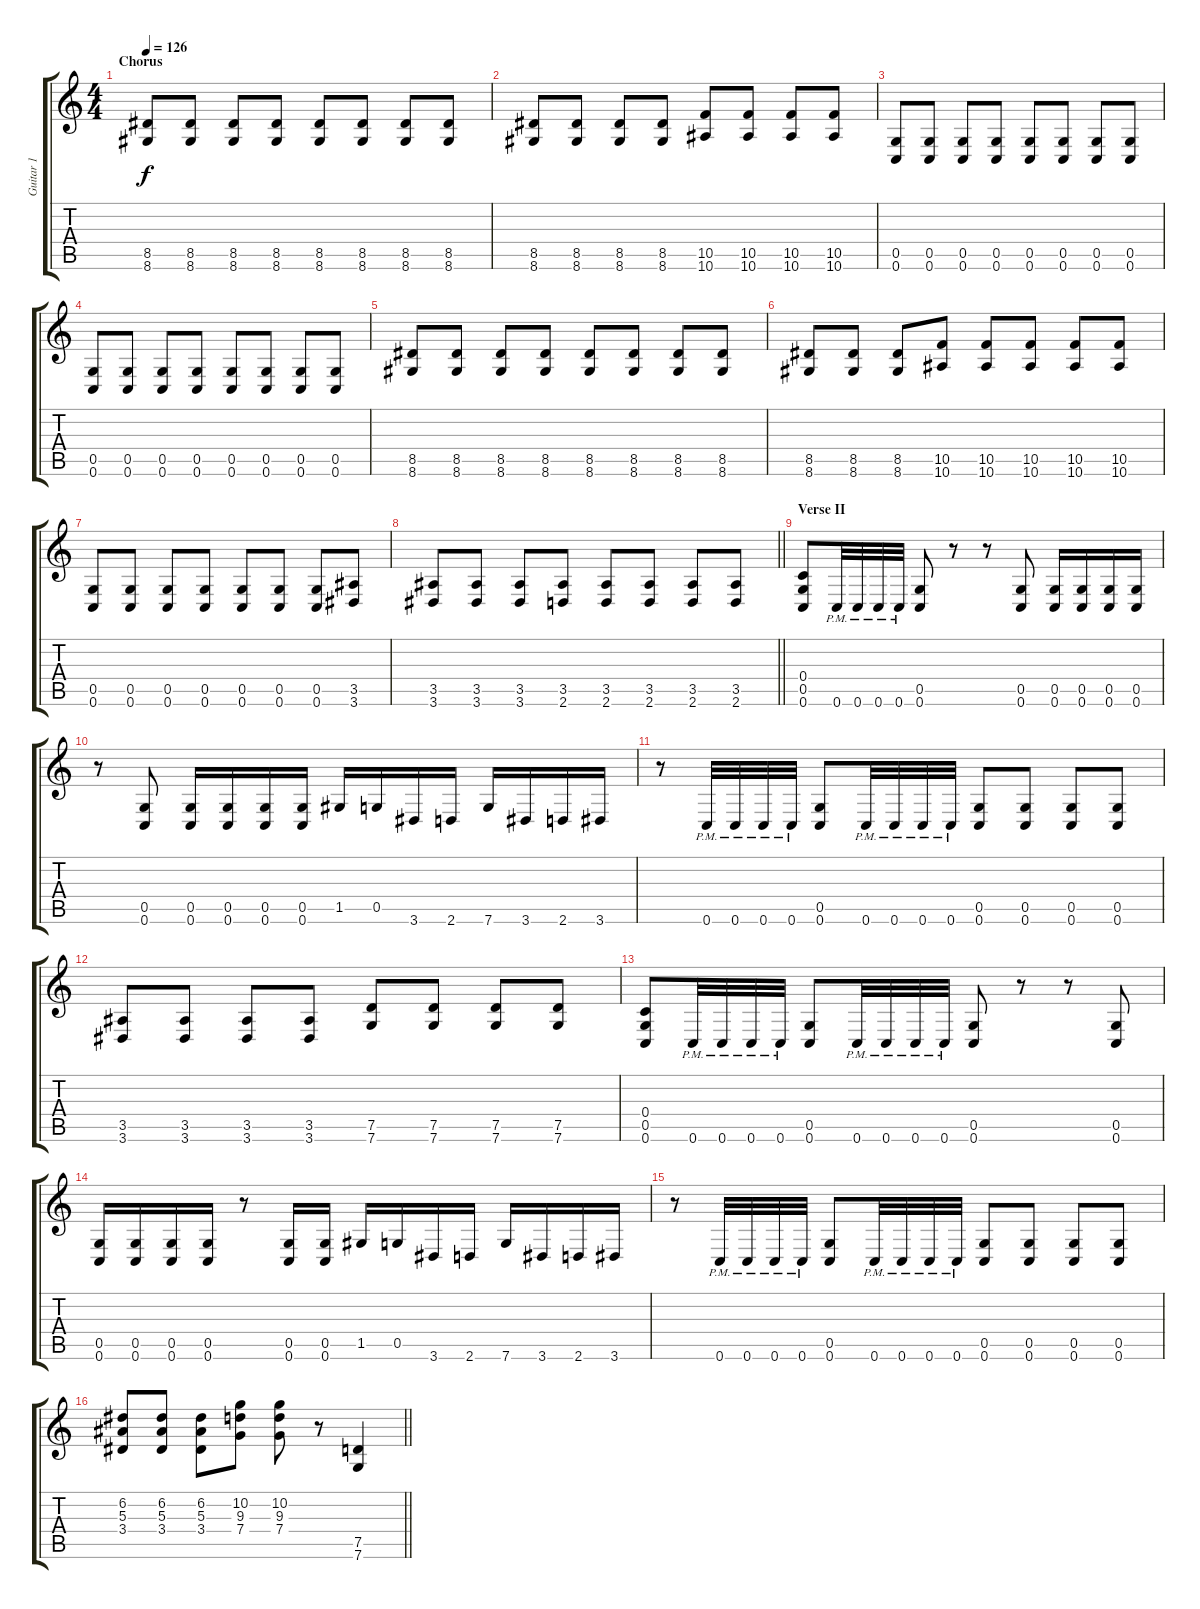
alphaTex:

\track ("Guitar 1" "Guitar 1") {instrument distortionguitar}
\staff {score tabs}
\tuning (D4 A3 F3 C3 G2 C2) {hide}
\ts (4 4)
\section ("" "Chorus")
\tempo 126
\clef g2
\ks c
(8.5 8.6).8{dy f} (8.5 8.6).8 (8.5 8.6).8 (8.5 8.6).8 (8.5 8.6).8 (8.5 8.6).8 (8.5 8.6).8 (8.5 8.6).8 |
(8.5 8.6).8 (8.5 8.6).8 (8.5 8.6).8 (8.5 8.6).8 (10.5 10.6).8 (10.5 10.6).8 (10.5 10.6).8 (10.5 10.6).8 |
(0.5 0.6).8 (0.5 0.6).8 (0.5 0.6).8 (0.5 0.6).8 (0.5 0.6).8 (0.5 0.6).8 (0.5 0.6).8 (0.5 0.6).8 |
(0.5 0.6).8 (0.5 0.6).8 (0.5 0.6).8 (0.5 0.6).8 (0.5 0.6).8 (0.5 0.6).8 (0.5 0.6).8 (0.5 0.6).8 |
(8.5 8.6).8 (8.5 8.6).8 (8.5 8.6).8 (8.5 8.6).8 (8.5 8.6).8 (8.5 8.6).8 (8.5 8.6).8 (8.5 8.6).8 |
(8.5 8.6).8 (8.5 8.6).8 (8.5 8.6).8 (10.5 10.6).8 (10.5 10.6).8 (10.5 10.6).8 (10.5 10.6).8 (10.5 10.6).8 |
(0.5 0.6).8 (0.5 0.6).8 (0.5 0.6).8 (0.5 0.6).8 (0.5 0.6).8 (0.5 0.6).8 (0.5 0.6).8 (3.5 3.6).8 |
\barLineRight lightlight
(3.5 3.6).8 (3.5 3.6).8 (3.5 3.6).8 (3.5 2.6).8 (3.5 2.6).8 (3.5 2.6).8 (3.5 2.6).8 (3.5 2.6).8 |
\section ("" "Verse II")
(0.4 0.5 0.6).8 0.6{pm}.32 0.6{pm}.32 0.6{pm}.32 0.6{pm}.32 (0.5 0.6).8 r.8 r.8 (0.5 0.6).8 (0.5 0.6).16 (0.5 0.6).16 (0.5 0.6).16 (0.5 0.6).16 |
r.8 (0.5 0.6).8 (0.5 0.6).16 (0.5 0.6).16 (0.5 0.6).16 (0.5 0.6).16 1.5.16 0.5.16 3.6.16 2.6.16 7.6.16 3.6.16 2.6.16 3.6.16 |
r.8 0.6{pm}.32 0.6{pm}.32 0.6{pm}.32 0.6{pm}.32 (0.5 0.6).8 0.6{pm}.32 0.6{pm}.32 0.6{pm}.32 0.6{pm}.32 (0.5 0.6).8 (0.5 0.6).8 (0.5 0.6).8 (0.5 0.6).8 |
(3.5 3.6).8 (3.5 3.6).8 (3.5 3.6).8 (3.5 3.6).8 (7.5 7.6).8 (7.5 7.6).8 (7.5 7.6).8 (7.5 7.6).8 |
(0.4 0.5 0.6).8 0.6{pm}.32 0.6{pm}.32 0.6{pm}.32 0.6{pm}.32 (0.5 0.6).8 0.6{pm}.32 0.6{pm}.32 0.6{pm}.32 0.6{pm}.32 (0.5 0.6).8 r.8 r.8 (0.5 0.6).8 |
(0.5 0.6).16 (0.5 0.6).16 (0.5 0.6).16 (0.5 0.6).16 r.8 (0.5 0.6).16 (0.5 0.6).16 1.5.16 0.5.16 3.6.16 2.6.16 7.6.16 3.6.16 2.6.16 3.6.16 |
r.8 0.6{pm}.32 0.6{pm}.32 0.6{pm}.32 0.6{pm}.32 (0.5 0.6).8 0.6{pm}.32 0.6{pm}.32 0.6{pm}.32 0.6{pm}.32 (0.5 0.6).8 (0.5 0.6).8 (0.5 0.6).8 (0.5 0.6).8 |
\barLineRight lightlight
(6.2 5.3 3.4).8 (6.2 5.3 3.4).8 (6.2 5.3 3.4).8 (10.2 9.3 7.4).8 (10.2 9.3 7.4).8 r.8 (7.5{ss} 7.6{ss}).4
